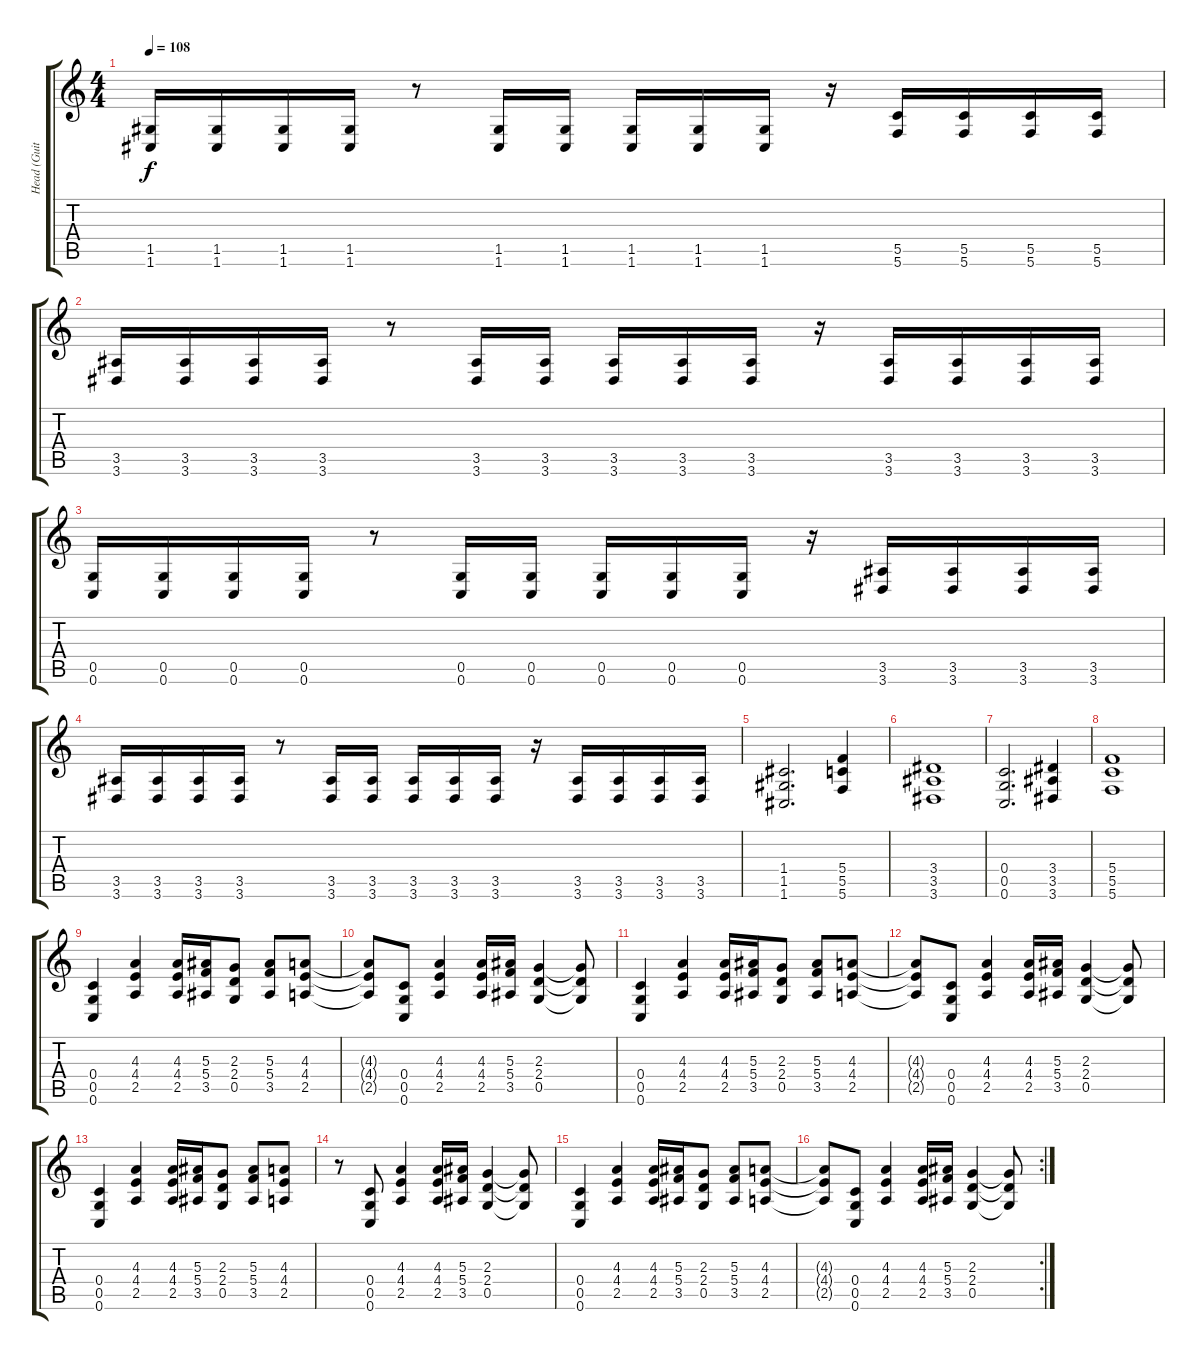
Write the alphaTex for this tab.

\track ("Head (Guitar)" "Head (Guit") {instrument distortionguitar}
\staff {score tabs}
\tuning (D4 A3 F3 C3 G2 C2) {hide}
\ts (4 4)
\tempo 108
\clef g2
\ks c
(1.5 1.6).16{dy f} (1.5 1.6).16 (1.5 1.6).16 (1.5 1.6).16 r.8 (1.5 1.6).16 (1.5 1.6).16 (1.5 1.6).16 (1.5 1.6).16 (1.5 1.6).16 r.16 (5.5 5.6).16 (5.5 5.6).16 (5.5 5.6).16 (5.5 5.6).16 |
(3.5 3.6).16 (3.5 3.6).16 (3.5 3.6).16 (3.5 3.6).16 r.8 (3.5 3.6).16 (3.5 3.6).16 (3.5 3.6).16 (3.5 3.6).16 (3.5 3.6).16 r.16 (3.5 3.6).16 (3.5 3.6).16 (3.5 3.6).16 (3.5 3.6).16 |
(0.5 0.6).16 (0.5 0.6).16 (0.5 0.6).16 (0.5 0.6).16 r.8 (0.5 0.6).16 (0.5 0.6).16 (0.5 0.6).16 (0.5 0.6).16 (0.5 0.6).16 r.16 (3.5 3.6).16 (3.5 3.6).16 (3.5 3.6).16 (3.5 3.6).16 |
(3.5 3.6).16 (3.5 3.6).16 (3.5 3.6).16 (3.5 3.6).16 r.8 (3.5 3.6).16 (3.5 3.6).16 (3.5 3.6).16 (3.5 3.6).16 (3.5 3.6).16 r.16 (3.5 3.6).16 (3.5 3.6).16 (3.5 3.6).16 (3.5 3.6).16 |
(1.4 1.5 1.6).2{d} (5.4 5.5 5.6).4 |
(3.4 3.5 3.6).1 |
(0.4 0.5 0.6).2{d} (3.4 3.5 3.6).4 |
(5.4 5.5 5.6).1 |
(0.4 0.5 0.6).4{instrument distortionguitar} (4.3 4.4 2.5).4 (4.3 4.4 2.5).16 (5.3 5.4 3.5).16 (2.3 2.4 0.5).8 (5.3 5.4 3.5).8 (4.3 4.4 2.5).8 |
(4.3{t} 4.4{t} 2.5{t}).8 (0.4 0.5 0.6).8 (4.3 4.4 2.5).4 (4.3 4.4 2.5).16 (5.3 5.4 3.5).16 (2.3 2.4 0.5).4 (2.3{t} 2.4{t} 0.5{t}).8 |
(0.4 0.5 0.6).4 (4.3 4.4 2.5).4 (4.3 4.4 2.5).16 (5.3 5.4 3.5).16 (2.3 2.4 0.5).8 (5.3 5.4 3.5).8 (4.3 4.4 2.5).8 |
(4.3{t} 4.4{t} 2.5{t}).8 (0.4 0.5 0.6).8 (4.3 4.4 2.5).4 (4.3 4.4 2.5).16 (5.3 5.4 3.5).16 (2.3 2.4 0.5).4 (2.3{t} 2.4{t} 0.5{t}).8 |
(0.4 0.5 0.6).4 (4.3 4.4 2.5).4 (4.3 4.4 2.5).16 (5.3 5.4 3.5).16 (2.3 2.4 0.5).8 (5.3 5.4 3.5).8 (4.3 4.4 2.5).8 |
r.8 (0.4 0.5 0.6).8 (4.3 4.4 2.5).4 (4.3 4.4 2.5).16 (5.3 5.4 3.5).16 (2.3 2.4 0.5).4 (2.3{t} 2.4{t} 0.5{t}).8 |
(0.4 0.5 0.6).4 (4.3 4.4 2.5).4 (4.3 4.4 2.5).16 (5.3 5.4 3.5).16 (2.3 2.4 0.5).8 (5.3 5.4 3.5).8 (4.3 4.4 2.5).8 |
\rc 2
(4.3{t} 4.4{t} 2.5{t}).8 (0.4 0.5 0.6).8 (4.3 4.4 2.5).4 (4.3 4.4 2.5).16 (5.3 5.4 3.5).16 (2.3 2.4 0.5).4 (2.3{t} 2.4{t} 0.5{t}).8
